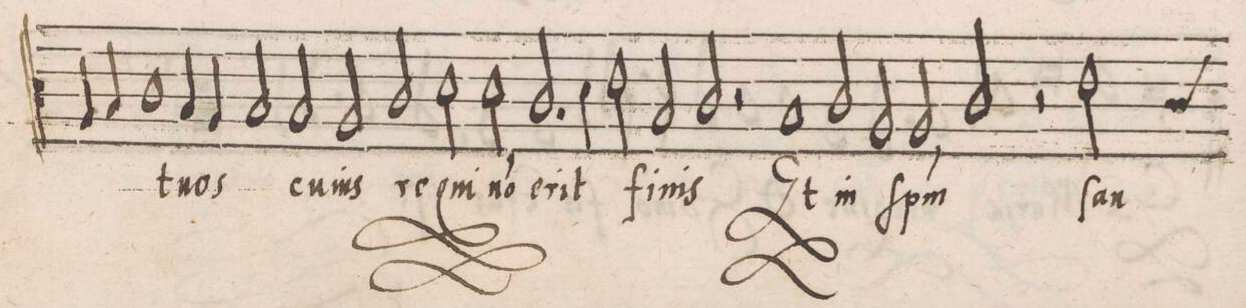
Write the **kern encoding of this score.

**kern	**text
*I"ALTVS	*
*clefC3	*
*k[]	*
*met(C|)	*
*M2/1	*
4A/	.
4B/	.
1c\	.
=100-	=100-
4B/	-tu-
4A/	-os
2B/	.
2B/	cu-
=101-	=101-
2A/	-ius
2c/	re-
2d\	-gni
2d\	no(n)
=102-	=102-
2.c/	e-
4d\	-rit
2e\	.
2B/	fi-
=103-	=103-
2c/	-nis
2r	.
1B/	Et
=104-	=104-
2c/	in
2A/	ſp(i-
2A/	-ri-
2c/	-tu)m
=105-	=105-
2r	.
*custos:c	*
2e\	ſan-
*-	*-
